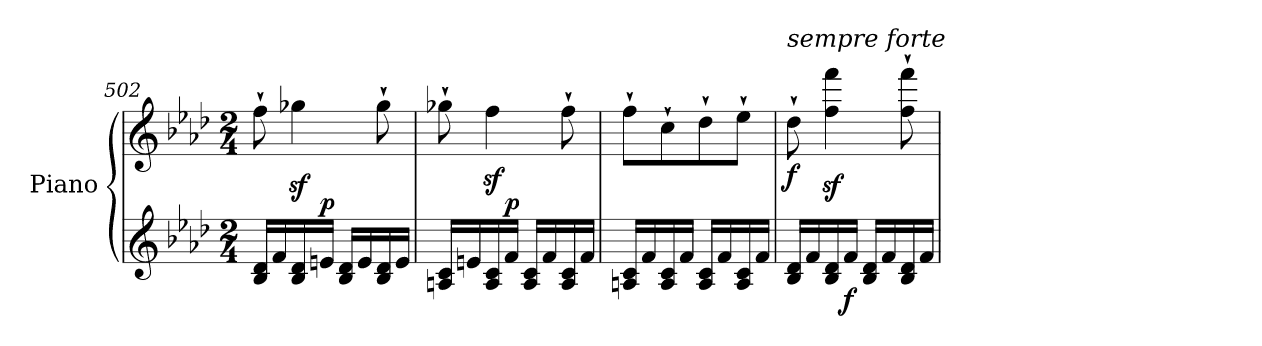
**kern	**kern	**dynam
*part1	*part1	*part1
*staff2	*staff1	*staff1/2
*I"Piano	*	*
*I'Pno.	*	*
!!LO:LB:g=z
*clefG2	*clefG2	*
*k[b-e-a-d-]	*k[b-e-a-d-]	*
*M2/4	*M2/4	*
=502	=502	=502
16B-/ 16d-/LL	8ff`\	.
16f/	.	.
16B-/ 16d-/	4gg-Xz<\	.
!	!	!LO:DY:a=2
16en/JJ	.	p
16B-/ 16d-/LL	.	.
16e/	.	.
16B-/ 16d-/	8gg-`\	.
16e/JJ	.	.
=503	=503	=503
16An/ 16c/LL	8gg-X`\	.
16en/	.	.
16A/ 16c/	4ffz<\	.
!	!	!LO:DY:a=2
16f/JJ	.	p
16A/ 16c/LL	.	.
16f/	.	.
16A/ 16c/	8ff`\	.
16f/JJ	.	.
=504	=504	=504
16An/ 16c/LL	8ff`\L	.
16f/	.	.
16A/ 16c/	8cc`\	.
16f/JJ	.	.
16A/ 16c/LL	8dd-`\	.
16f/	.	.
16A/ 16c/	8ee-`\J	.
16f/JJ	.	.
=505	=505	=505
!	!LO:TX:a:i:t=sempre forte	!
!	!	!LO:DY:b
16B-/ 16d-/LL	8dd-`\	f
16f/	.	.
16B-/ 16d-/	4ff\z< 4fff\z<	.
!	!	!LO:DY:b=2
16f/JJ	.	f
16B-/ 16d-/LL	.	.
16f/	.	.
16B-/ 16d-/	8ff\` 8fff\`	.
16f/JJ	.	.
=	=	=
*-	*-	*-
